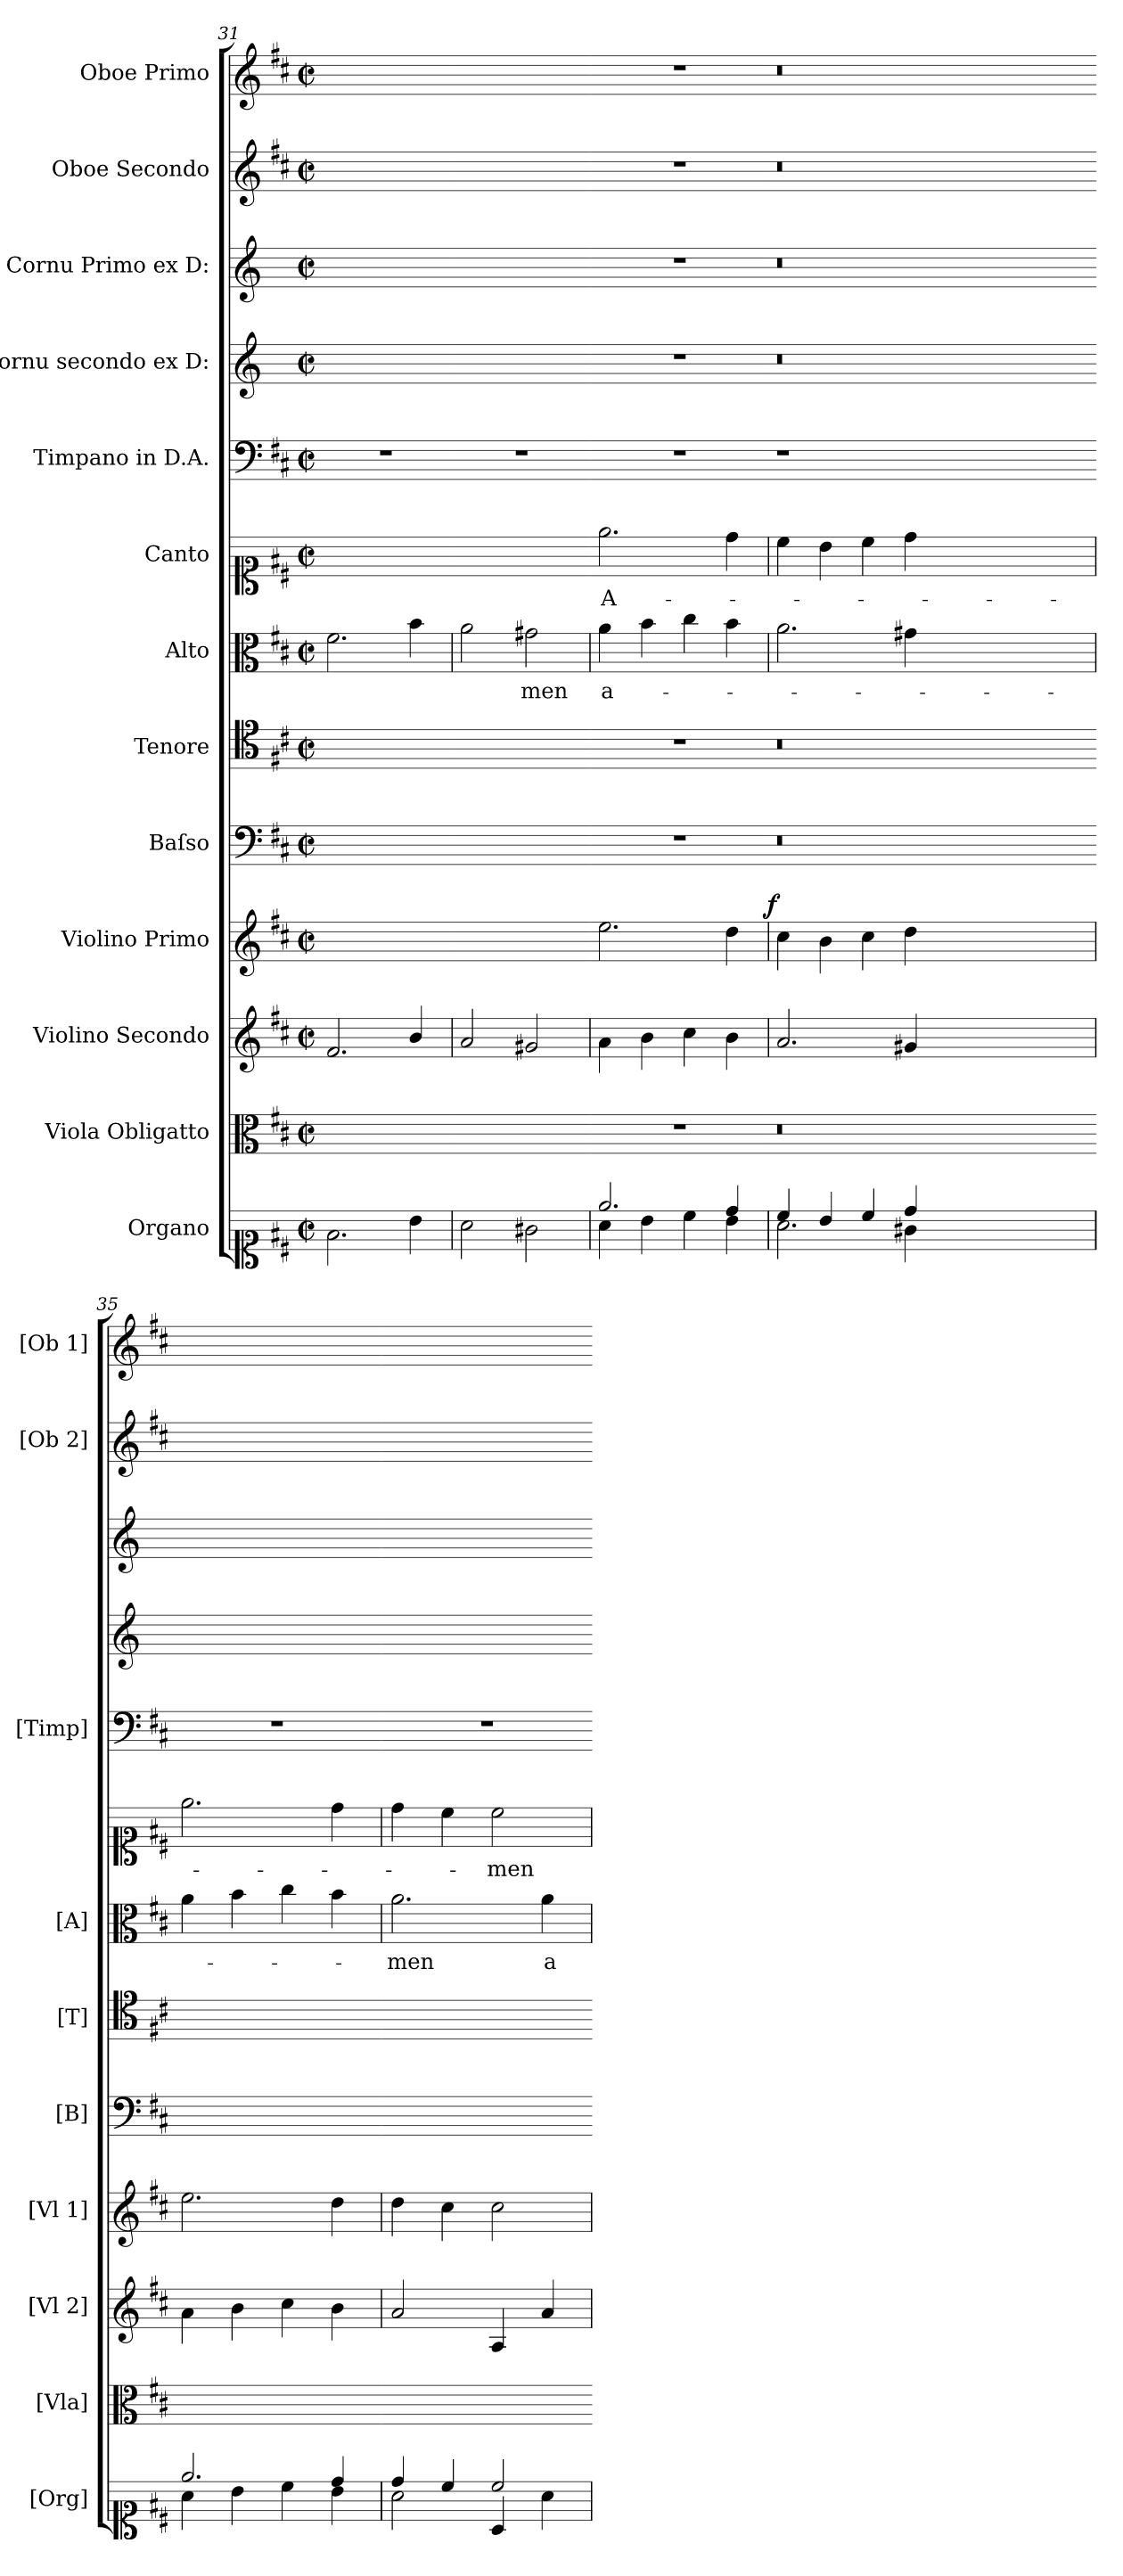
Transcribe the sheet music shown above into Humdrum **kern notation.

**kern	**kern	**kern	**kern	**dynam	**kern	**kern	**kern	**text	**kern	**text	**kern	**kern	**kern	**kern	**kern
*part13	*part12	*part11	*part10	*part10	*part9	*part8	*part7	*part7	*part6	*part6	*part5	*part4	*part3	*part2	*part1
*staff13	*staff12	*staff11	*staff10	*staff10	*staff9	*staff8	*staff7	*staff7	*staff6	*staff6	*staff5	*staff4	*staff3	*staff2	*staff1
*I"Organo	*I"Viola Obligatto	*I"Violino Secondo	*I"Violino Primo	*	*I"Baſso	*I"Tenore	*I"Alto	*	*I"Canto	*	*I"Timpano in D.A.	*I"Cornu secondo ex D:	*I"Cornu Primo ex D:	*I"Oboe Secondo	*I"Oboe Primo
*I'[Org]	*I'[Vla]	*I'[Vl 2]	*I'[Vl 1]	*	*I'[B]	*I'[T]	*I'[A]	*	*	*	*I'[Timp]	*	*	*I'[Ob 2]	*I'[Ob 1]
*clefC1	*clefC3	*clefG2	*clefG2	*	*clefF4	*clefC4	*clefC3	*	*clefC1	*	*clefF4	*clefG2	*clefG2	*clefG2	*clefG2
*	*	*	*	*	*	*	*	*	*	*	*	*ITrd6c10	*ITrd6c10	*	*
*k[f#c#]	*k[f#c#]	*k[f#c#]	*k[f#c#]	*	*k[f#c#]	*k[f#c#]	*k[f#c#]	*	*k[f#c#]	*	*k[f#c#]	*k[f#c#]	*k[f#c#]	*k[f#c#]	*k[f#c#]
*D:	*D:	*D:	*D:	*	*D:	*D:	*D:	*	*D:	*	*D:	*D:	*D:	*D:	*D:
*M2/2	*M2/2	*M2/2	*M2/2	*	*M2/2	*M2/2	*M2/2	*	*M2/2	*	*M2/2	*M2/2	*M2/2	*M2/2	*M2/2
*met(c|)	*met(c|)	*met(c|)	*met(c|)	*	*met(c|)	*met(c|)	*met(c|)	*	*met(c|)	*	*met(c|)	*met(c|)	*met(c|)	*met(c|)	*met(c|)
=31	=31	=31	=31	=31	=31	=31	=31	=31	=31	=31	=31	=31	=31	=31	=31
2.f#\	1ryy	2.f#/	1ryy	.	1ryy	1ryy	2.f#\	.	1ryy	.	1r	1ryy	1ryy	1ryy	1ryy
4b\	.	4b/	.	.	.	.	4b\	.	.	.	.	.	.	.	.
=32	=32-	=32	=32-	=32-	=32-	=32-	=32	=32-	=32-	=32-	=32-	=32-	=32-	=32-	=32-
2a\	1ryy	2a/	1ryy	.	1ryy	1ryy	2a\	.	1ryy	.	1r	1ryy	1ryy	1ryy	1ryy
2g#X\	.	2g#X/	.	.	.	.	2g#X\	-men	.	.	.	.	.	.	.
=33	=33-	=33	=33	=33-	=33-	=33-	=33	=33-	=33	=33-	=33-	=33-	=33-	=33-	=33-
*^	*	*	*	*	*	*	*	*	*	*	*	*	*	*	*
2.ee/	4a\	1r	4a\	2.ee\	.	1r	1r	4a\	a-	2.ee\	A-	1r	1r	1r	1r	1r
.	4b\	.	4b\	.	.	.	.	4b\	.	.	.	.	.	.	.	.
.	4cc#\	.	4cc#\	.	.	.	.	4cc#\	.	.	.	.	.	.	.	.
4dd/	4b\	.	4b\	4dd\	.	.	.	4b\	.	4dd\	.	.	.	.	.	.
=34	=34	=34-	=34	=34	=34-	=34-	=34-	=34	=34-	=34	=34-	=34-	=34-	=34-	=34-	=34-
!	!	!	!	!	!LO:DY:a:rj	!	!	!	!	!	!	!	!	!	!	!
4cc#/	2.a\	0.r	2.a/	4cc#\	f	0.r	0.r	2.a\	.	4cc#\	.	1r	0.r	0.r	0.r	0.r
4b/	.	.	.	4b\	.	.	.	.	.	4b\	.	.	.	.	.	.
4cc#/	.	.	.	4cc#\	.	.	.	.	.	4cc#\	.	.	.	.	.	.
4dd/	4g#X\	.	4g#X/	4dd\	.	.	.	4g#X\	.	4dd\	.	.	.	.	.	.
0ryy	0ryy	.	0ryy	0ryy	.	.	.	0ryy	.	0ryy	.	0ryy	.	.	.	.
=35	=35	=35-	=35	=35	=35-	=35-	=35-	=35	=35-	=35	=35-	=35-	=35-	=35-	=35-	=35-
2.ee/	4a\	1ryy	4a\	2.ee\	.	1ryy	1ryy	4a\	.	2.ee\	.	1r	1ryy	1ryy	1ryy	1ryy
.	4b\	.	4b\	.	.	.	.	4b\	.	.	.	.	.	.	.	.
.	4cc#\	.	4cc#\	.	.	.	.	4cc#\	.	.	.	.	.	.	.	.
4dd/	4b\	.	4b\	4dd\	.	.	.	4b\	.	4dd\	.	.	.	.	.	.
=36	=36	=36-	=36	=36	=36-	=36-	=36-	=36	=36-	=36	=36-	=36-	=36-	=36-	=36-	=36-
4dd/	2a\	1ryy	2a/	4dd\	.	1ryy	1ryy	2.a\	-men	4dd\	.	1r	1ryy	1ryy	1ryy	1ryy
4cc#/	.	.	.	4cc#\	.	.	.	.	.	4cc#\	.	.	.	.	.	.
2cc#/	4A/	.	4A/	2cc#\	.	.	.	.	.	2cc#\	-men	.	.	.	.	.
.	4a\	.	4a/	.	.	.	.	4a\	a	.	.	.	.	.	.	.
*v	*v	*	*	*	*	*	*	*	*	*	*	*	*	*	*	*
=	=-	=	=	=-	=-	=-	=	=-	=	=-	=-	=-	=-	=-	=-
*-	*-	*-	*-	*-	*-	*-	*-	*-	*-	*-	*-	*-	*-	*-	*-
